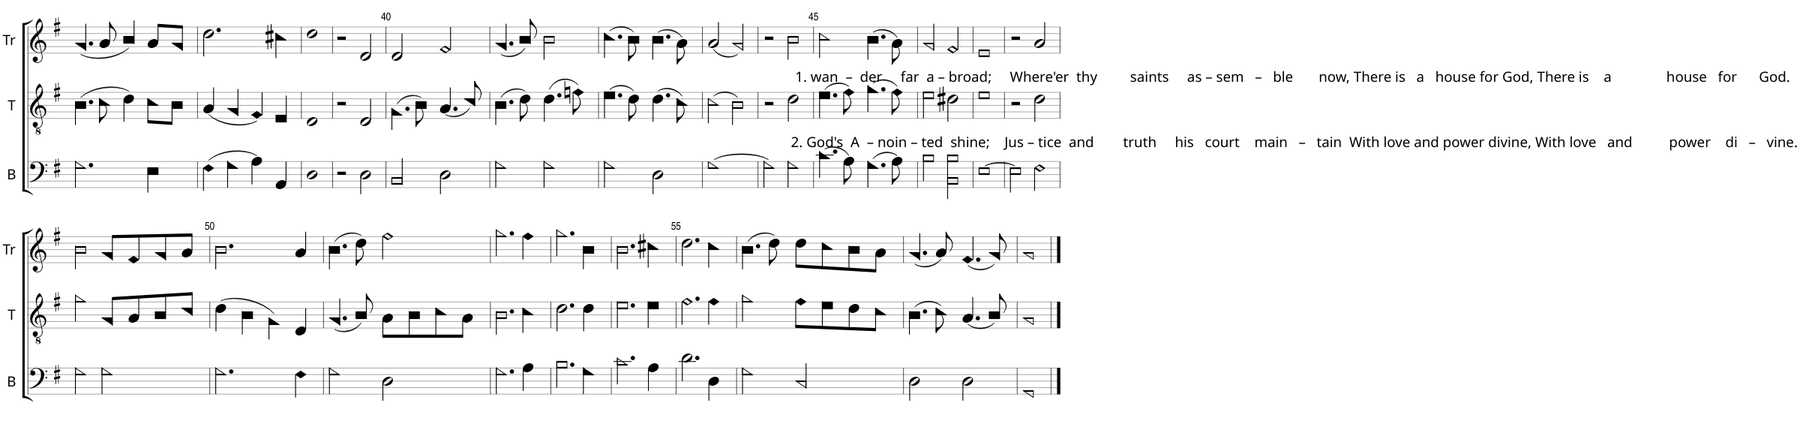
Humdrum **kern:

**kern	**kern	**kern
*part3	*part2	*part1
*staff3	*staff2	*staff1
*I"B	*I"T	*I"Tr
*I'B	*I'T	*I'Tr
!!LO:PB:g=z
*clefF4	*clefGv2	*clefG2
*k[f#]	*k[f#]	*k[f#]
*M2/2	*M2/2	*M2/2
*met(c|)	*met(c|)	*met(c|)
=36	=36	=36
2.G!\	(4.B!\	(4.g!/
.	8c!\	8a!/
.	4d!\)	4b!/)
4E!\	8c!\L	8a!/L
.	8B!\J	8g!/J
=37	=37	=37
(4F#!\	(4A!/	2.dd!\
4G!\	4G!/	.
4A!\)	4F#!/)	.
4AA!/	4E!/	4cc#X!\
=38	=38	=38
1D!	1D!	1dd!
=39	=39	=39
2r	2r	2r
2D!\	2D!/	2d!/
=40	=40	=40
2BB!/	(4.G!\	2d!/
.	8B!\)	.
2D!\	(4.A!/	2f#!/
.	8c!/)	.
=41	=41	=41
2G!\	(4.B!\	(4.g!/
.	8d!\)	8b!/)
2G!\	(4.d!\	2b!\
.	8fn!\)	.
=42	=42	=42
2G!\	(4.e!\	(4.cc!\
.	8d!\)	8b!\)
2D!\	(4.d!\	(4.b!\
.	8c!\)	8a!\)
=43	=43	=43
[1G!	(2c!\	(2a!/
.	2B!\)	2g!/)
=44	=44	=44
2G!\]	2r	2r
2G!\	2d!\	2b!\
=45	=45	=45
!	!	!LO:TX:b:t=1. wan  –  der     far  a – broad;     Where'er  thy         saints     as – sem   –   ble       now, There is   a   house for God, There is    a               house   for      God.
!	!LO:TX:b:t=2. God's  A  – noin – ted  shine;    Jus – tice  and        truth     his   court    main   –   tain  With love and power divine, With love   and          power    di   –   vine.	!
(4.c!\	(4.e!\	2cc!\
8A!\)	8f#!\)	.
(4.G!\	(4.g!\	(4.b!\
8A!\)	8f#!\)	8a!\)
=46	=46	=46
2B!\	2e!\	2g!/
2BB!\ 2B!\	2d#X!\	2f#!/
=47	=47	=47
[1E!	1e!	1e!
=48	=48	=48
2E!\]	2r	2r
2F#!\	2d!\	2a!/
!!LO:LB:g=z
=49	=49	=49
2G!\	2g!\	2b!\
2G!\	8G!/L	8g!/L
.	8A!/	8f#!/
.	8B!/	8g!/
.	8c!/J	8a!/J
=50	=50	=50
2.G!\	(4d!\	2.b!\
.	4B!\	.
.	4G!\)	.
4F#!\	4D!/	4a!/
=51	=51	=51
2G!\	(4.G!/	(4.b!\
.	8B!/)	8dd!\)
2D!\	8A!\L	2ff#!\
.	8B!\	.
.	8c!\	.
.	8A!\J	.
=52	=52	=52
2.G!\	2.B!\	2.gg!\
4A!\	4c!\	4ff#!\
=53	=53	=53
2.B!\	2.d!\	2.gg!\
4G!\	4d!\	4b!\
=54	=54	=54
2.c!\	2.e!\	2.b!\
4A!\	4e!\	4cc#X!\
=55	=55	=55
2.d!\	2.f#!\	2.dd!\
4D!\	4f#!\	4cc!\
=56	=56	=56
2G!\	2g!\	(4.b!\
.	.	8dd!\)
2C!/	8f#!\L	8dd!\L
.	8e!\	8cc!\
.	8d!\	8b!\
.	8c!\J	8a!\J
=57	=57	=57
2D!\	(4.B!\	(4.g!/
.	8c!\)	8a!/)
2D!\	(4.A!/	(4.f#!/
.	8B!/)	8g!/)
=58	=58	=58
1GG!	1G!	1g!
==	==	==
*-	*-	*-
